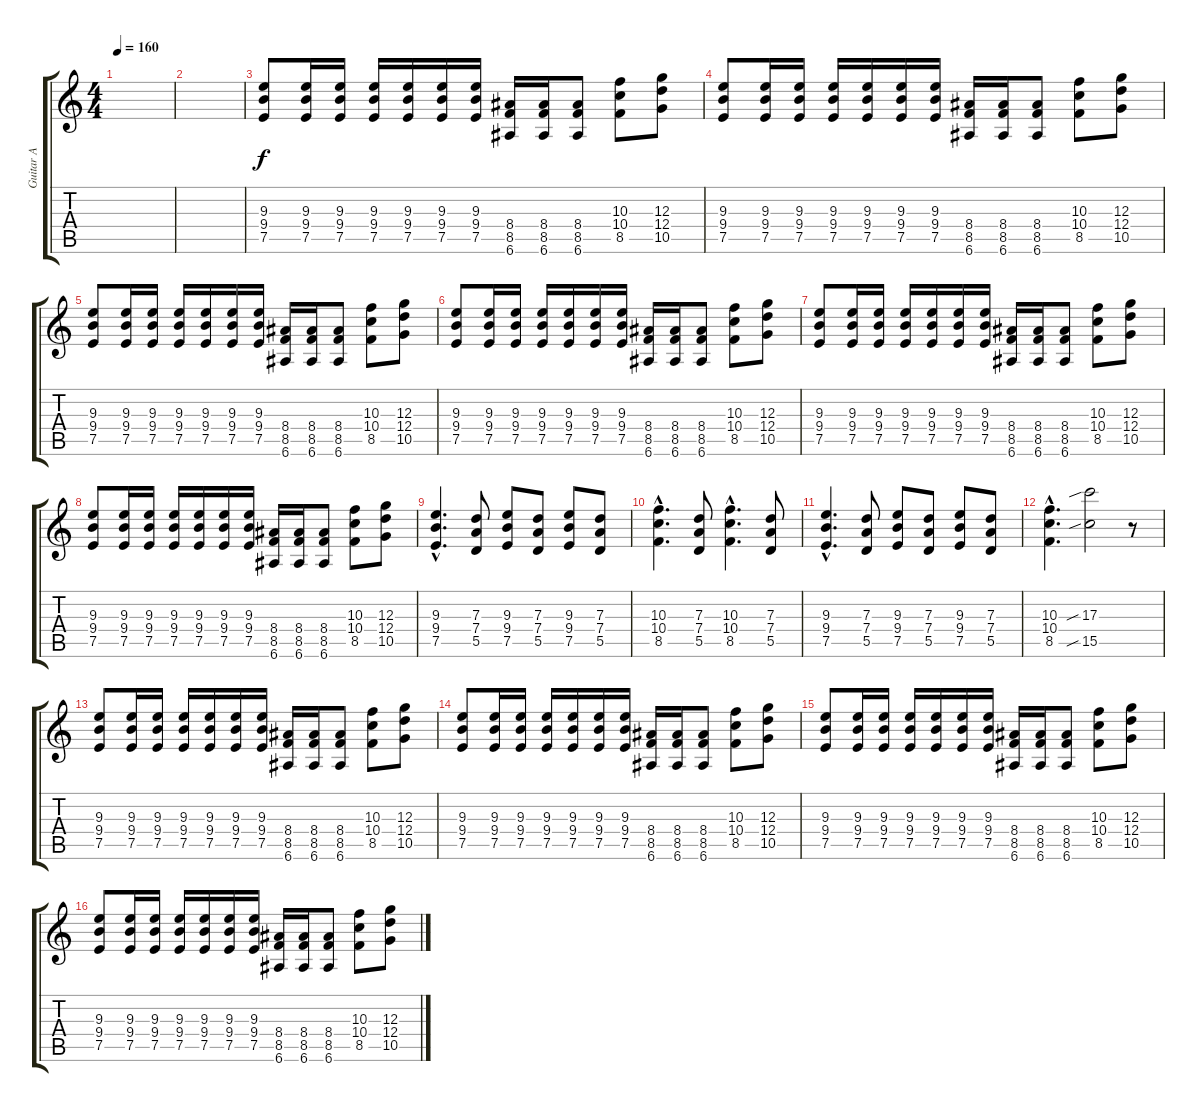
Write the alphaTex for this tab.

\track ("Guitar A" "Guitar A") {instrument overdrivenguitar}
\staff {score tabs}
\tuning (E4 B3 G3 D3 A2 E2) {hide}
\ts (4 4)
\tempo 160
\clef g2
\ks c
|
|
(9.3 9.4 7.5).8 (9.3 9.4 7.5).16 (9.3 9.4 7.5).16 (9.3 9.4 7.5).16 (9.3 9.4 7.5).16 (9.3 9.4 7.5).16 (9.3 9.4 7.5).16 (8.4 8.5 6.6).16 (8.4 8.5 6.6).16 (8.4 8.5 6.6).8 (10.3 10.4 8.5).8 (12.3 12.4 10.5).8 |
(9.3 9.4 7.5).8 (9.3 9.4 7.5).16 (9.3 9.4 7.5).16 (9.3 9.4 7.5).16 (9.3 9.4 7.5).16 (9.3 9.4 7.5).16 (9.3 9.4 7.5).16 (8.4 8.5 6.6).16 (8.4 8.5 6.6).16 (8.4 8.5 6.6).8 (10.3 10.4 8.5).8 (12.3 12.4 10.5).8 |
(9.3 9.4 7.5).8 (9.3 9.4 7.5).16 (9.3 9.4 7.5).16 (9.3 9.4 7.5).16 (9.3 9.4 7.5).16 (9.3 9.4 7.5).16 (9.3 9.4 7.5).16 (8.4 8.5 6.6).16 (8.4 8.5 6.6).16 (8.4 8.5 6.6).8 (10.3 10.4 8.5).8 (12.3 12.4 10.5).8 |
(9.3 9.4 7.5).8 (9.3 9.4 7.5).16 (9.3 9.4 7.5).16 (9.3 9.4 7.5).16 (9.3 9.4 7.5).16 (9.3 9.4 7.5).16 (9.3 9.4 7.5).16 (8.4 8.5 6.6).16 (8.4 8.5 6.6).16 (8.4 8.5 6.6).8 (10.3 10.4 8.5).8 (12.3 12.4 10.5).8 |
(9.3 9.4 7.5).8 (9.3 9.4 7.5).16 (9.3 9.4 7.5).16 (9.3 9.4 7.5).16 (9.3 9.4 7.5).16 (9.3 9.4 7.5).16 (9.3 9.4 7.5).16 (8.4 8.5 6.6).16 (8.4 8.5 6.6).16 (8.4 8.5 6.6).8 (10.3 10.4 8.5).8 (12.3 12.4 10.5).8 |
(9.3 9.4 7.5).8 (9.3 9.4 7.5).16 (9.3 9.4 7.5).16 (9.3 9.4 7.5).16 (9.3 9.4 7.5).16 (9.3 9.4 7.5).16 (9.3 9.4 7.5).16 (8.4 8.5 6.6).16 (8.4 8.5 6.6).16 (8.4 8.5 6.6).8 (10.3 10.4 8.5).8 (12.3 12.4 10.5).8 |
(9.3{hac} 9.4{hac} 7.5{hac}).4{d} (7.3 7.4 5.5).8 (9.3 9.4 7.5).8 (7.3 7.4 5.5).8 (9.3 9.4 7.5).8 (7.3 7.4 5.5).8 |
(10.3{hac} 10.4{hac} 8.5{hac}).4{d} (7.3 7.4 5.5).8 (10.3{hac} 10.4{hac} 8.5{hac}).4{d} (7.3 7.4 5.5).8 |
(9.3{hac} 9.4{hac} 7.5{hac}).4{d} (7.3 7.4 5.5).8 (9.3 9.4 7.5).8 (7.3 7.4 5.5).8 (9.3 9.4 7.5).8 (7.3 7.4 5.5).8 |
(10.3{hac} 10.4{hac} 8.5{hac}).4{d} (17.3{sib} 15.5{sib}).2 r.8 |
(9.3 9.4 7.5).8 (9.3 9.4 7.5).16 (9.3 9.4 7.5).16 (9.3 9.4 7.5).16 (9.3 9.4 7.5).16 (9.3 9.4 7.5).16 (9.3 9.4 7.5).16 (8.4 8.5 6.6).16 (8.4 8.5 6.6).16 (8.4 8.5 6.6).8 (10.3 10.4 8.5).8 (12.3 12.4 10.5).8 |
(9.3 9.4 7.5).8 (9.3 9.4 7.5).16 (9.3 9.4 7.5).16 (9.3 9.4 7.5).16 (9.3 9.4 7.5).16 (9.3 9.4 7.5).16 (9.3 9.4 7.5).16 (8.4 8.5 6.6).16 (8.4 8.5 6.6).16 (8.4 8.5 6.6).8 (10.3 10.4 8.5).8 (12.3 12.4 10.5).8 |
(9.3 9.4 7.5).8 (9.3 9.4 7.5).16 (9.3 9.4 7.5).16 (9.3 9.4 7.5).16 (9.3 9.4 7.5).16 (9.3 9.4 7.5).16 (9.3 9.4 7.5).16 (8.4 8.5 6.6).16 (8.4 8.5 6.6).16 (8.4 8.5 6.6).8 (10.3 10.4 8.5).8 (12.3 12.4 10.5).8 |
(9.3 9.4 7.5).8 (9.3 9.4 7.5).16 (9.3 9.4 7.5).16 (9.3 9.4 7.5).16 (9.3 9.4 7.5).16 (9.3 9.4 7.5).16 (9.3 9.4 7.5).16 (8.4 8.5 6.6).16 (8.4 8.5 6.6).16 (8.4 8.5 6.6).8 (10.3 10.4 8.5).8 (12.3 12.4 10.5).8
